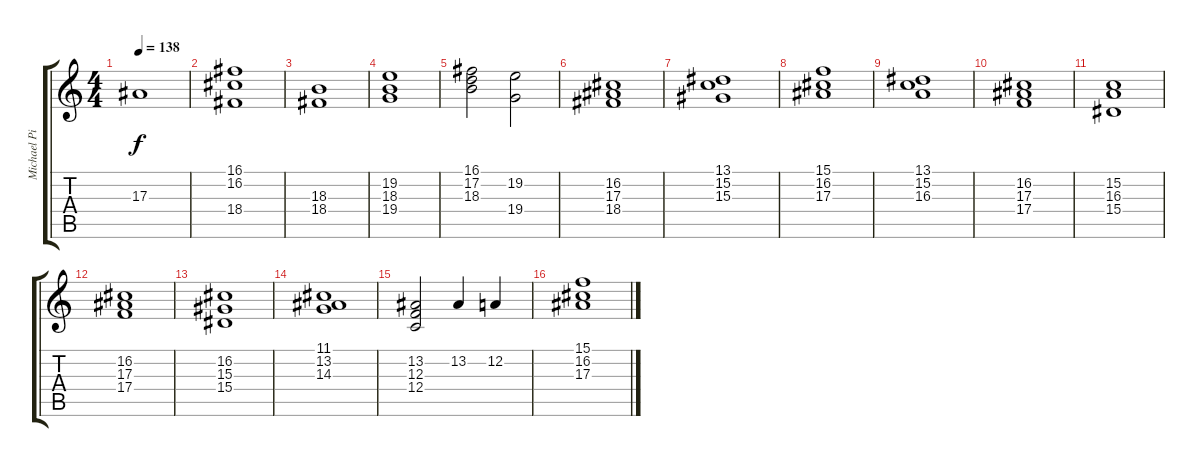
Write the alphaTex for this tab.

\track ("Michael Pinnella 2" "Michael Pi") {instrument churchorgan}
\staff {score tabs}
\tuning (D4 A3 F3 C3 G2 D2) {hide}
\ts (4 4)
\tempo 138
\clef g2
\ks c
17.3.1{dy f} |
(16.1 16.2 18.4).1 |
(18.3 18.4).1 |
(19.2 18.3 19.4).1 |
(16.1 17.2 18.3).2 (19.2 19.4).2 |
(16.2 17.3 18.4).1 |
(13.1 15.2 15.3).1 |
(15.1 16.2 17.3).1 |
(13.1 15.2 16.3).1 |
(16.2 17.3 17.4).1 |
(15.2 16.3 15.4).1 |
(16.2 17.3 17.4).1 |
(16.2 15.3 15.4).1 |
(11.1 13.2 14.3).1 |
(13.2 12.3 12.4).2 13.2.4 12.2.4 |
(15.1 16.2 17.3).1
